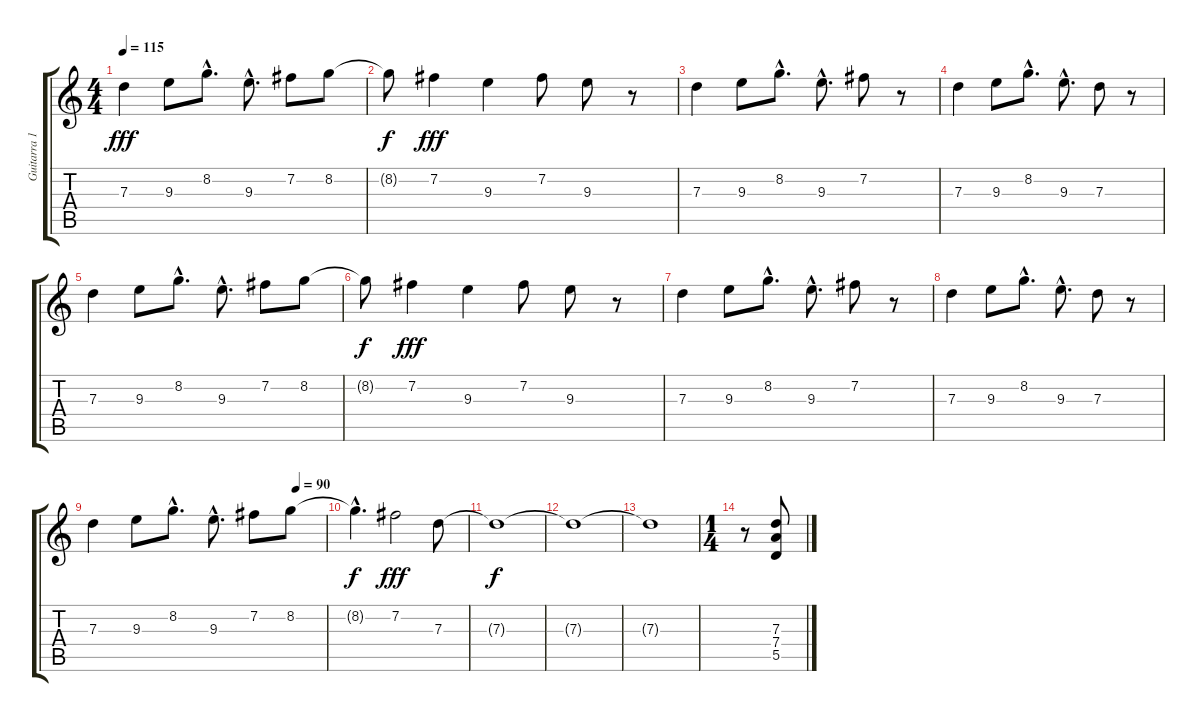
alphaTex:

\track ("Guitarra 1 - Mathias" "Guitarra 1") {instrument distortionguitar}
\staff {score tabs}
\tuning (E4 B3 G3 D3 A2 E2) {hide}
\ts (4 4)
\tempo 115
\clef g2
\ks c
7.3.4{dy fff} 9.3.8 8.2{hac}.8{d} 9.3{hac}.8{d} 7.2.8 8.2.8 |
8.2{t}.8{dy f} 7.2.4{dy fff} 9.3.4 7.2.8 9.3.8 r.8 |
7.3.4 9.3.8 8.2{hac}.8{d} 9.3{hac}.8{d} 7.2.8 r.8 |
7.3.4 9.3.8 8.2{hac}.8{d} 9.3{hac}.8{d} 7.3.8 r.8 |
7.3.4 9.3.8 8.2{hac}.8{d} 9.3{hac}.8{d} 7.2.8 8.2.8 |
8.2{t}.8{dy f} 7.2.4{dy fff} 9.3.4 7.2.8 9.3.8 r.8 |
7.3.4 9.3.8 8.2{hac}.8{d} 9.3{hac}.8{d} 7.2.8 r.8 |
7.3.4 9.3.8 8.2{hac}.8{d} 9.3{hac}.8{d} 7.3.8 r.8 |
\tempo (90 0.875)
7.3.4 9.3.8 8.2{hac}.8{d} 9.3{hac}.8{d} 7.2.8 8.2.8 |
8.2{hac t}.4{d dy f} 7.2.2{dy fff} 7.3.8{volume 4} |
7.3{t}.1{dy f} |
7.3{t}.1{volume 13} |
7.3{t}.1 |
\ts (1 4)
r.8 (7.3 7.4 5.5).8
